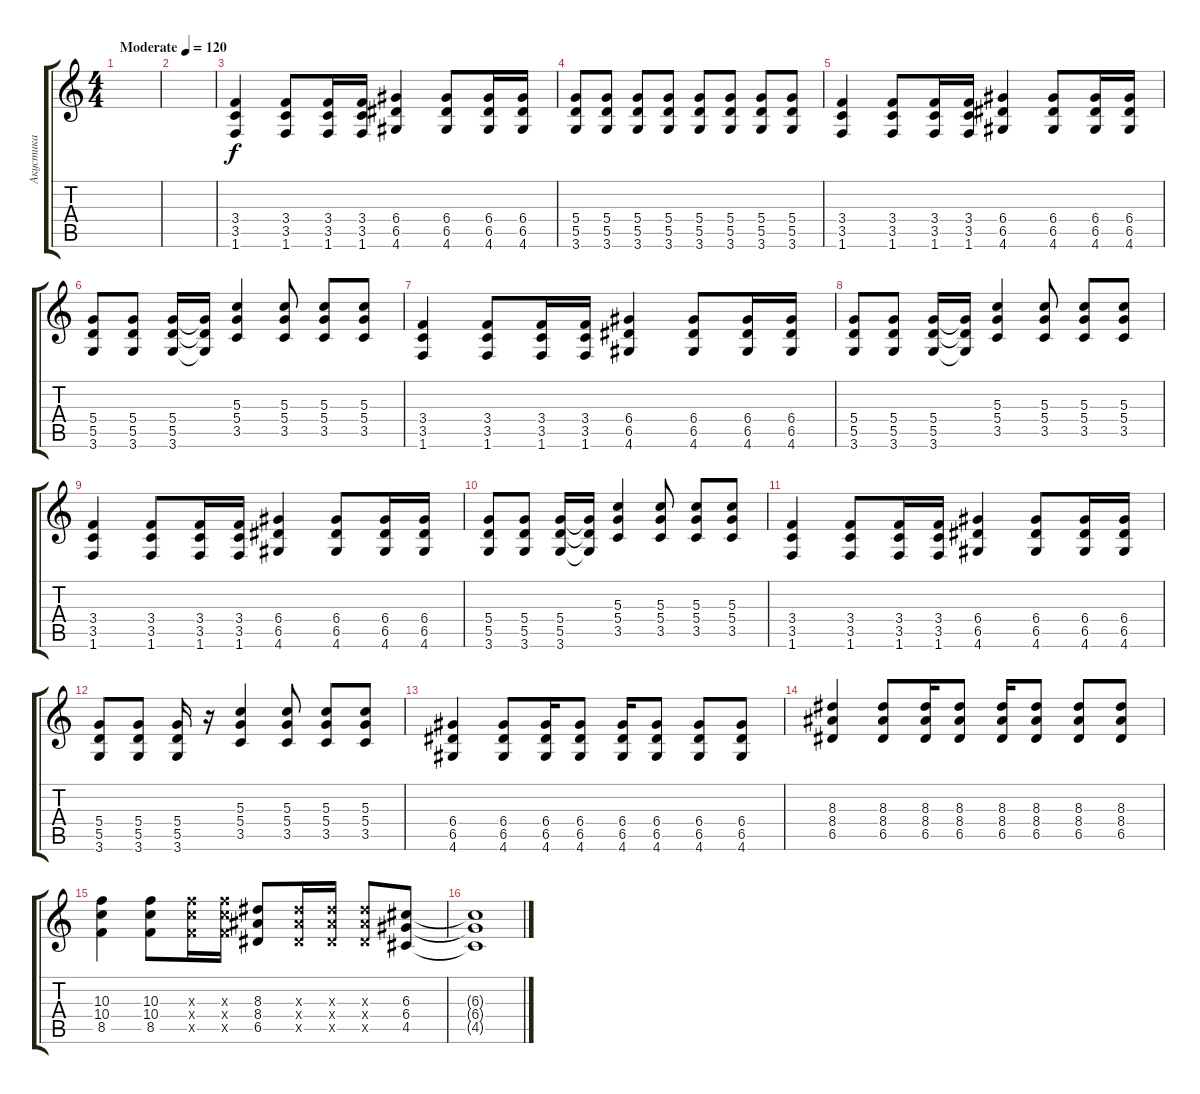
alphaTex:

\track ("Акустика" "Акустика") {instrument acousticguitarsteel}
\staff {score tabs}
\tuning (E4 B3 G3 D3 A2 E2) {hide}
\ts (4 4)
\tempo (120 "Moderate")
\clef g2
\ks c
|
|
(3.4 3.5 1.6).4 (3.4 3.5 1.6).8 (3.4 3.5 1.6).16 (3.4 3.5 1.6).16 (6.4 6.5 4.6).4 (6.4 6.5 4.6).8 (6.4 6.5 4.6).16 (6.4 6.5 4.6).16 |
(5.4 5.5 3.6).8 (5.4 5.5 3.6).8 (5.4 5.5 3.6).8 (5.4 5.5 3.6).8 (5.4 5.5 3.6).8 (5.4 5.5 3.6).8 (5.4 5.5 3.6).8 (5.4 5.5 3.6).8 |
(3.4 3.5 1.6).4 (3.4 3.5 1.6).8 (3.4 3.5 1.6).16 (3.4 3.5 1.6).16 (6.4 6.5 4.6).4 (6.4 6.5 4.6).8 (6.4 6.5 4.6).16 (6.4 6.5 4.6).16 |
(5.4 5.5 3.6).8 (5.4 5.5 3.6).8 (5.4 5.5 3.6).16 (5.4{t} 5.5{t} 3.6{t}).16 (5.3 5.4 3.5).4 (5.3 5.4 3.5).8 (5.3 5.4 3.5).8 (5.3 5.4 3.5).8 |
(3.4 3.5 1.6).4 (3.4 3.5 1.6).8 (3.4 3.5 1.6).16 (3.4 3.5 1.6).16 (6.4 6.5 4.6).4 (6.4 6.5 4.6).8 (6.4 6.5 4.6).16 (6.4 6.5 4.6).16 |
(5.4 5.5 3.6).8 (5.4 5.5 3.6).8 (5.4 5.5 3.6).16 (5.4{t} 5.5{t} 3.6{t}).16 (5.3 5.4 3.5).4 (5.3 5.4 3.5).8 (5.3 5.4 3.5).8 (5.3 5.4 3.5).8 |
(3.4 3.5 1.6).4 (3.4 3.5 1.6).8 (3.4 3.5 1.6).16 (3.4 3.5 1.6).16 (6.4 6.5 4.6).4 (6.4 6.5 4.6).8 (6.4 6.5 4.6).16 (6.4 6.5 4.6).16 |
(5.4 5.5 3.6).8 (5.4 5.5 3.6).8 (5.4 5.5 3.6).16 (5.4{t} 5.5{t} 3.6{t}).16 (5.3 5.4 3.5).4 (5.3 5.4 3.5).8 (5.3 5.4 3.5).8 (5.3 5.4 3.5).8 |
(3.4 3.5 1.6).4 (3.4 3.5 1.6).8 (3.4 3.5 1.6).16 (3.4 3.5 1.6).16 (6.4 6.5 4.6).4 (6.4 6.5 4.6).8 (6.4 6.5 4.6).16 (6.4 6.5 4.6).16 |
(5.4 5.5 3.6).8 (5.4 5.5 3.6).8 (5.4 5.5 3.6).16 r.16 (5.3 5.4 3.5).4 (5.3 5.4 3.5).8 (5.3 5.4 3.5).8 (5.3 5.4 3.5).8 |
(6.4 6.5 4.6).4 (6.4 6.5 4.6).8 (6.4 6.5 4.6).16 (6.4 6.5 4.6).8 (6.4 6.5 4.6).16 (6.4 6.5 4.6).8 (6.4 6.5 4.6).8 (6.4 6.5 4.6).8 |
(8.3 8.4 6.5).4 (8.3 8.4 6.5).8 (8.3 8.4 6.5).16 (8.3 8.4 6.5).8 (8.3 8.4 6.5).16 (8.3 8.4 6.5).8 (8.3 8.4 6.5).8 (8.3 8.4 6.5).8 |
(10.3 10.4 8.5).4 (10.3 10.4 8.5).8 (10.3{x} 10.4{x} 8.5{x}).16 (10.3{x} 10.4{x} 8.5{x}).16 (8.3 8.4 6.5).8 (8.3{x} 8.4{x} 6.5{x}).16 (8.3{x} 8.4{x} 6.5{x}).16 (8.3{x} 8.4{x} 6.5{x}).8 (6.3 6.4 4.5).8 |
(6.3{t} 6.4{t} 4.5{t}).1
